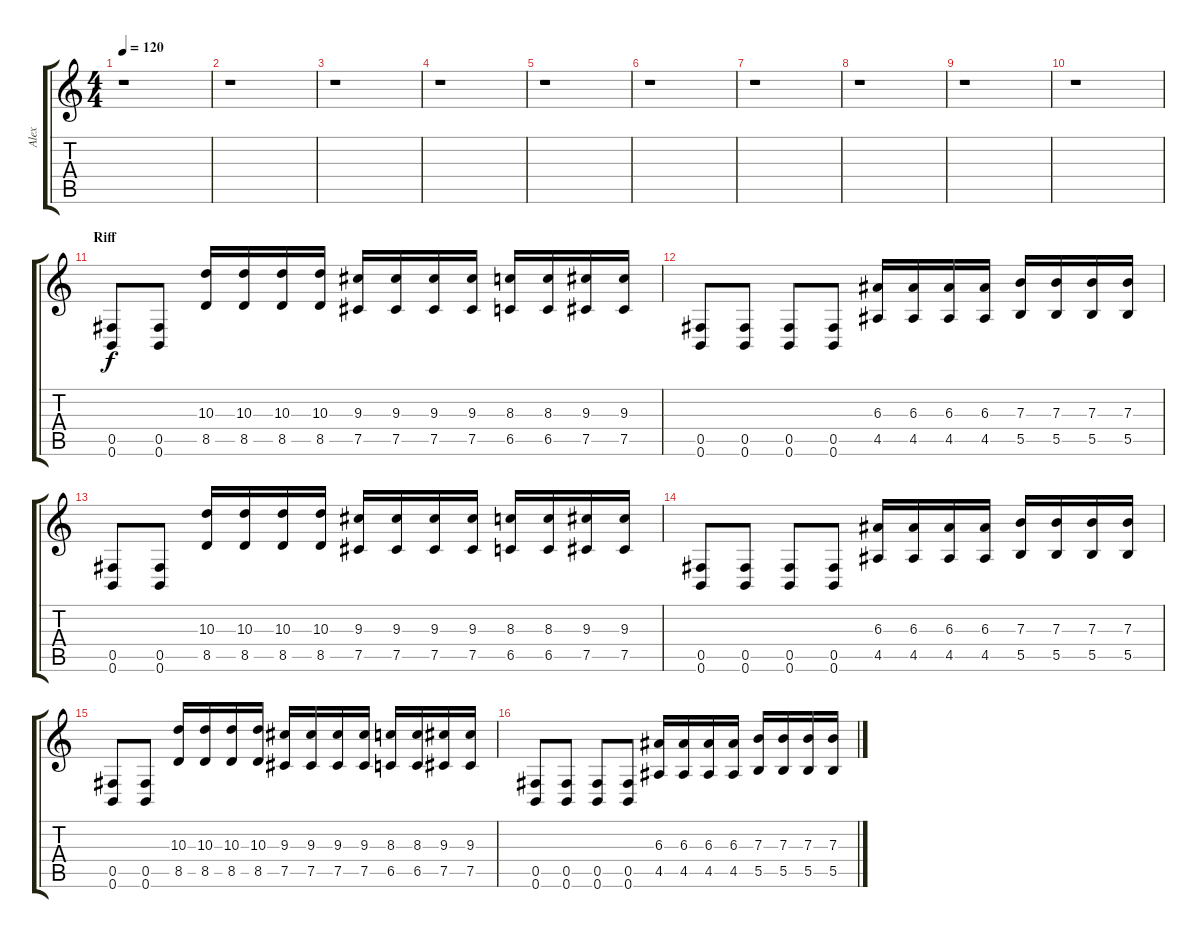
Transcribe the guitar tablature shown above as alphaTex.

\track ("Alex" "Alex") {instrument overdrivenguitar}
\staff {score tabs}
\tuning (Db4 Ab3 E3 B2 Gb2 B1) {hide}
\ts (4 4)
\tempo 120
\clef g2
\ks c
r.1{dy f} |
r.1 |
r.1 |
r.1 |
r.1 |
r.1 |
r.1 |
r.1 |
r.1 |
r.1 |
\section ("" "Riff")
(0.5 0.6).8{instrument distortionguitar} (0.5 0.6).8 (10.3 8.5).16 (10.3 8.5).16 (10.3 8.5).16 (10.3 8.5).16 (9.3 7.5).16 (9.3 7.5).16 (9.3 7.5).16 (9.3 7.5).16 (8.3 6.5).16 (8.3 6.5).16 (9.3 7.5).16 (9.3 7.5).16 |
(0.5 0.6).8 (0.5 0.6).8 (0.5 0.6).8 (0.5 0.6).8 (6.3 4.5).16 (6.3 4.5).16 (6.3 4.5).16 (6.3 4.5).16 (7.3 5.5).16 (7.3 5.5).16 (7.3 5.5).16 (7.3 5.5).16 |
(0.5 0.6).8 (0.5 0.6).8 (10.3 8.5).16 (10.3 8.5).16 (10.3 8.5).16 (10.3 8.5).16 (9.3 7.5).16 (9.3 7.5).16 (9.3 7.5).16 (9.3 7.5).16 (8.3 6.5).16 (8.3 6.5).16 (9.3 7.5).16 (9.3 7.5).16 |
(0.5 0.6).8 (0.5 0.6).8 (0.5 0.6).8 (0.5 0.6).8 (6.3 4.5).16 (6.3 4.5).16 (6.3 4.5).16 (6.3 4.5).16 (7.3 5.5).16 (7.3 5.5).16 (7.3 5.5).16 (7.3 5.5).16 |
(0.5 0.6).8 (0.5 0.6).8 (10.3 8.5).16 (10.3 8.5).16 (10.3 8.5).16 (10.3 8.5).16 (9.3 7.5).16 (9.3 7.5).16 (9.3 7.5).16 (9.3 7.5).16 (8.3 6.5).16 (8.3 6.5).16 (9.3 7.5).16 (9.3 7.5).16 |
(0.5 0.6).8 (0.5 0.6).8 (0.5 0.6).8 (0.5 0.6).8 (6.3 4.5).16 (6.3 4.5).16 (6.3 4.5).16 (6.3 4.5).16 (7.3 5.5).16 (7.3 5.5).16 (7.3 5.5).16 (7.3 5.5).16
